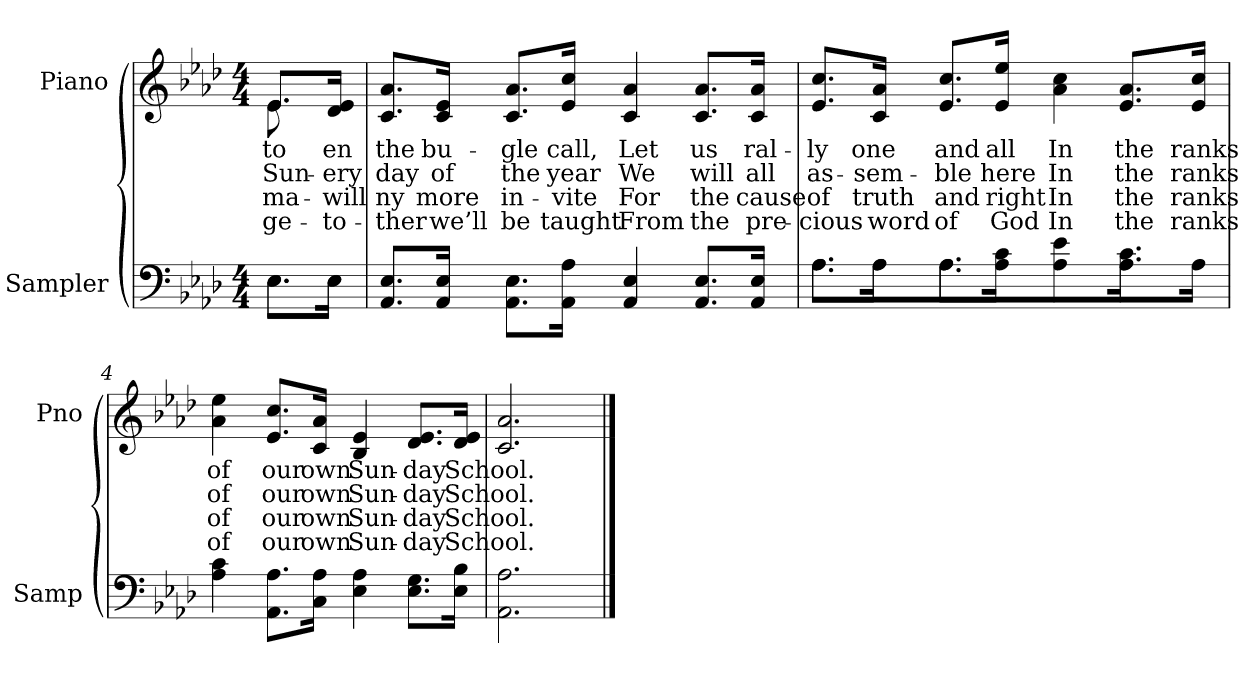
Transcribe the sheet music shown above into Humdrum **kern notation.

**kern	**kern	**text	**text	**text	**text
*part2	*part1	*part1	*part1	*part1	*part1
*staff2	*staff1	*staff1	*staff1	*staff1	*staff1
*I"Sampler	*I"Piano	*	*	*	*
*I'Samp	*I'Pno	*	*	*	*
*clefF4	*clefG2	*	*	*	*
*k[b-e-a-d-]	*k[b-e-a-d-]	*	*	*	*
*A-:	*A-:	*	*	*	*
*M4/4	*M4/4	*	*	*	*
=1	=1	=1	=1	=1	=1
*^	*^	*	*	*	*
8.E-\L	8.E-\L	8.e-/L	8.e-	to	Sun-	ma-	-ge-
16E-\Jk	16E-\Jk	16d-/ 16e-/Jk	16ryy	-en	-ery	will	to-
*v	*v	*	*	*	*	*	*
*	*v	*v	*	*	*	*
=2	=2	=2	=2	=2	=2
8.AA-/ 8.E-/L	8.c/ 8.a-/L	the	-day	-ny	-ther
16AA-/ 16E-/Jk	16c/ 16e-/Jk	bu-	of	more	we’ll
8.AA-\ 8.E-\L	8.c/ 8.a-/L	-gle	the	in-	be
16AA-\ 16A-\Jk	16e-/ 16cc/Jk	call,	year	-vite	taught
4AA- 4E-	4c 4a-	Let	We	For	From
8.AA-/ 8.E-/L	8.c/ 8.a-/L	us	will	the	the
16AA-/ 16E-/Jk	16c/ 16a-/Jk	ral-	all	cause	pre-
=3	=3	=3	=3	=3	=3
*^	*	*	*	*	*
8.A-\L	8.A-	8.e-/ 8.cc/L	-ly	as-	of	-cious
16A-\Jk	16A-\KL	16c/ 16a-/Jk	one	-sem-	truth	word
8.A-\L	8.A-\J	8.e-/ 8.cc/L	and	-ble	and	of
16A-\ 16c\Jk	16ryy	16e-/ 16ee-/Jk	all	here	right	God
*v	*v	*	*	*	*	*
4A- 4e-	4a- 4cc	In	In	In	In
*^	*	*	*	*	*
8.A-\ 8.c\L	16A-Jk	8.e-/ 8.a-/L	the	the	the	the
.	8.ryy	.	.	.	.	.
16A-\Jk	.	16e-/ 16cc/Jk	ranks	ranks	ranks	ranks
*v	*v	*	*	*	*	*
=4	=4	=4	=4	=4	=4
4A- 4c	4a- 4ee-	of	of	of	of
8.AA-\ 8.A-\L	8.e-/ 8.cc/L	our	our	our	our
16C\ 16A-\Jk	16c/ 16a-/Jk	own	own	own	own
4E- 4A-	4B- 4e-	Sun-	Sun-	Sun-	Sun-
8.E-\ 8.G\L	8.d-/ 8.e-/L	-day	-day	-day	-day
16E-\ 16B-\Jk	16d-/ 16e-/Jk	School.	School.	School.	School.
=5	=5	=5	=5	=5	=5
2.AA- 2.A-	2.c 2.a-	.	.	.	.
==	==	==	==	==	==
*-	*-	*-	*-	*-	*-
